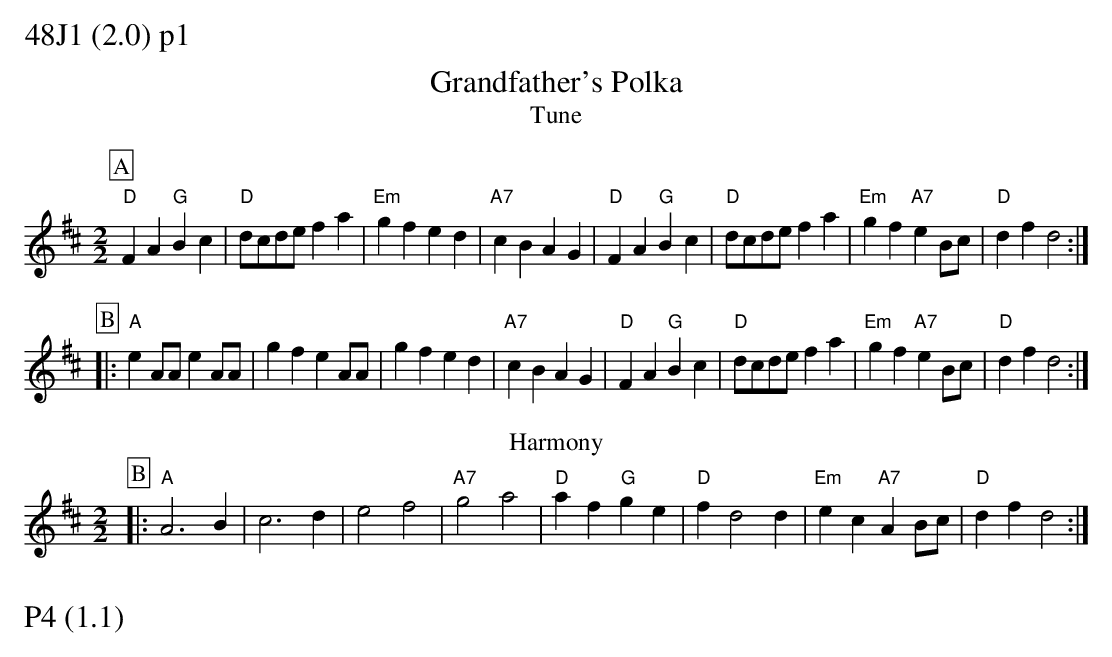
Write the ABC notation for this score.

X:1
T:Grandfather's Polka
T:Tune
L:1/8
M:2/2
K:D
P:A
"D"F2A2 "G"B2c2|"D"dcde f2a2|"Em"g2f2 e2d2|"A7"c2B2 A2G2|\
"D"F2A2 "G"B2c2|"D"dcde f2a2|"Em"g2f2 "A7"e2Bc|"D"d2f2 d4:|
P:B
|:"A"e2AA e2AA|g2f2 e2AA|g2f2 e2d2|"A7"c2B2 A2G2|\
"D"F2A2 "G"B2c2|"D"dcde f2a2|"Em"g2f2 "A7"e2Bc|"D"d2f2 d4:|
T:Harmony
P:B
|:"A"A6B2|c6d2|e4f4|"A7"g4a4|\
"D"a2f2 "G"g2e2|"D"f2d4d2|"Em"e2c2 "A7"A2Bc|"D"d2f2 d4:|
